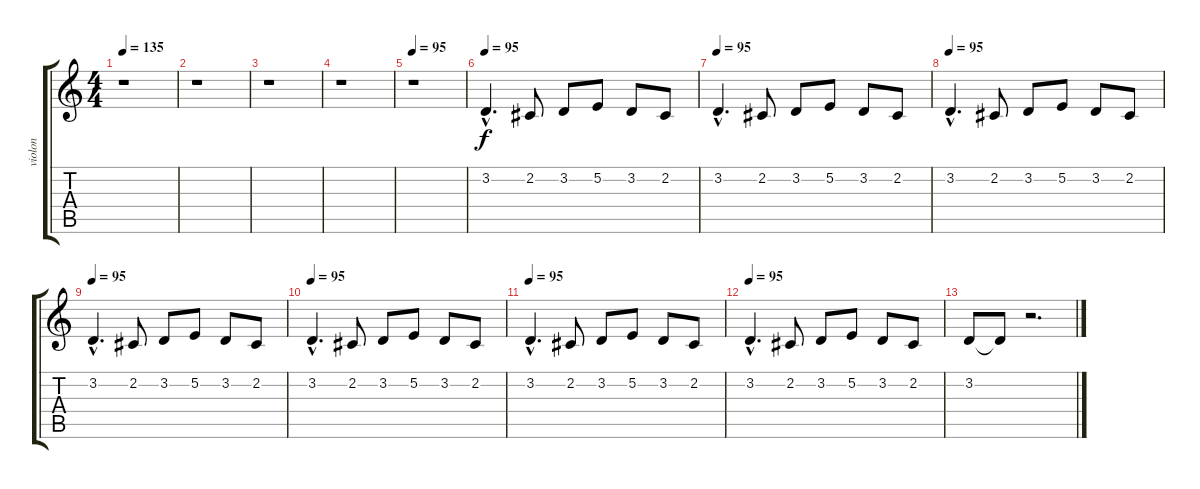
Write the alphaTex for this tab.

\track ("violon" "violon") {instrument viola}
\staff {score tabs}
\tuning (E4 B3 G3 D3 A2 E2) {hide}
\ts (4 4)
\tempo 135
\clef g2
\ks c
r.1{dy f} |
r.1 |
r.1 |
r.1 |
\tempo 95
r.1 |
\tempo 95
3.2{hac}.4{d} 2.2.8 3.2.8 5.2.8 3.2.8 2.2.8 |
\tempo 95
3.2{hac}.4{d} 2.2.8 3.2.8 5.2.8 3.2.8 2.2.8 |
\tempo 95
3.2{hac}.4{d} 2.2.8 3.2.8 5.2.8 3.2.8 2.2.8 |
\tempo 95
3.2{hac}.4{d} 2.2.8 3.2.8 5.2.8 3.2.8 2.2.8 |
\tempo 95
3.2{hac}.4{d} 2.2.8 3.2.8 5.2.8 3.2.8 2.2.8 |
\tempo 95
3.2{hac}.4{d} 2.2.8 3.2.8 5.2.8 3.2.8 2.2.8 |
\tempo 95
3.2{hac}.4{d} 2.2.8 3.2.8 5.2.8 3.2.8 2.2.8 |
3.2.8 3.2{t}.8 r.2{d}
